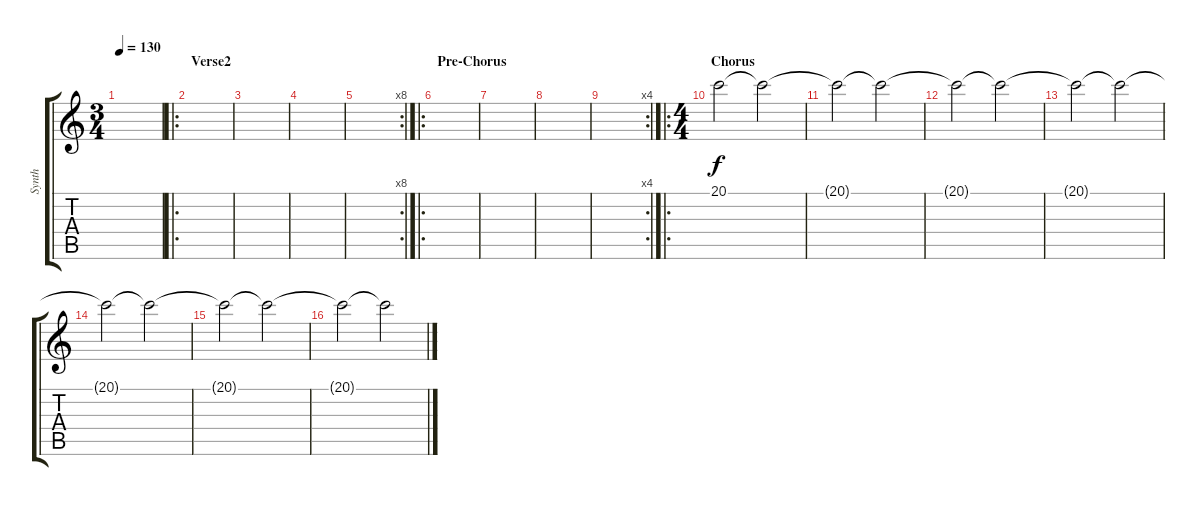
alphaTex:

\track ("Synth" "Synth") {instrument fx6goblins}
\staff {score tabs}
\tuning (E4 B3 G3 D3 A2 E2) {hide}
\ts (3 4)
\tempo 130
\clef g2
\ks c
|
\ro
\section ("" "Verse2")
|
|
|
\rc 8
|
\ro
\section ("" "Pre-Chorus")
|
|
|
\rc 4
|
\ro
\ts (4 4)
\section ("" "Chorus")
20.1.2 20.1{t}.2 |
20.1{t}.2 20.1{t}.2 |
20.1{t}.2 20.1{t}.2 |
20.1{t}.2 20.1{t}.2 |
20.1{t}.2 20.1{t}.2 |
20.1{t}.2 20.1{t}.2 |
20.1{t}.2 20.1{t}.2
